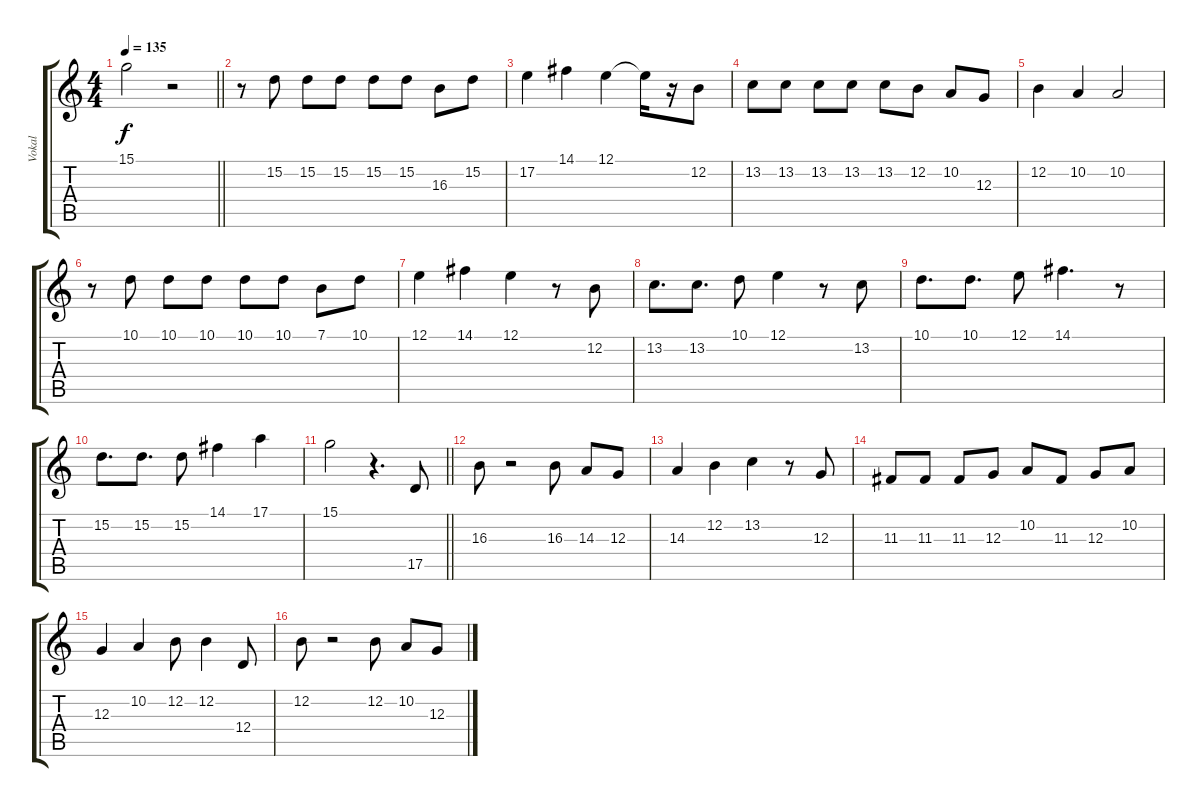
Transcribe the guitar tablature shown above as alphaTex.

\track ("Vokal" "Vokal") {instrument voiceoohs}
\staff {score tabs}
\tuning (E4 B3 G3 D3 A2 E2) {hide}
\ts (4 4)
\tempo 135
\clef g2
\barLineRight lightlight
\ks c
15.1.2{dy f} r.2 |
r.8 15.2.8 15.2.8 15.2.8 15.2.8 15.2.8 16.3.8 15.2.8 |
17.2.4 14.1.4 12.1.4 12.1{t}.16 r.16 12.2.8 |
13.2.8 13.2.8 13.2.8 13.2.8 13.2.8 12.2.8 10.2.8 12.3.8 |
12.2.4 10.2.4 10.2.2 |
r.8 10.1.8 10.1.8 10.1.8 10.1.8 10.1.8 7.1.8 10.1.8 |
12.1.4 14.1.4 12.1.4 r.8 12.2.8 |
13.2.8{d} 13.2.8{d} 10.1.8 12.1.4 r.8 13.2.8 |
10.1.8{d} 10.1.8{d} 12.1.8 14.1.4{d} r.8 |
15.2.8{d} 15.2.8{d} 15.2.8 14.1.4 17.1.4 |
\barLineRight lightlight
15.1.2 r.4{d} 17.5.8 |
16.3.8 r.2 16.3.8 14.3.8 12.3.8 |
14.3.4 12.2.4 13.2.4 r.8 12.3.8 |
11.3.8 11.3.8 11.3.8 12.3.8 10.2.8 11.3.8 12.3.8 10.2.8 |
12.3.4 10.2.4 12.2.8 12.2.4 12.4.8 |
12.2.8 r.2 12.2.8 10.2.8 12.3.8
